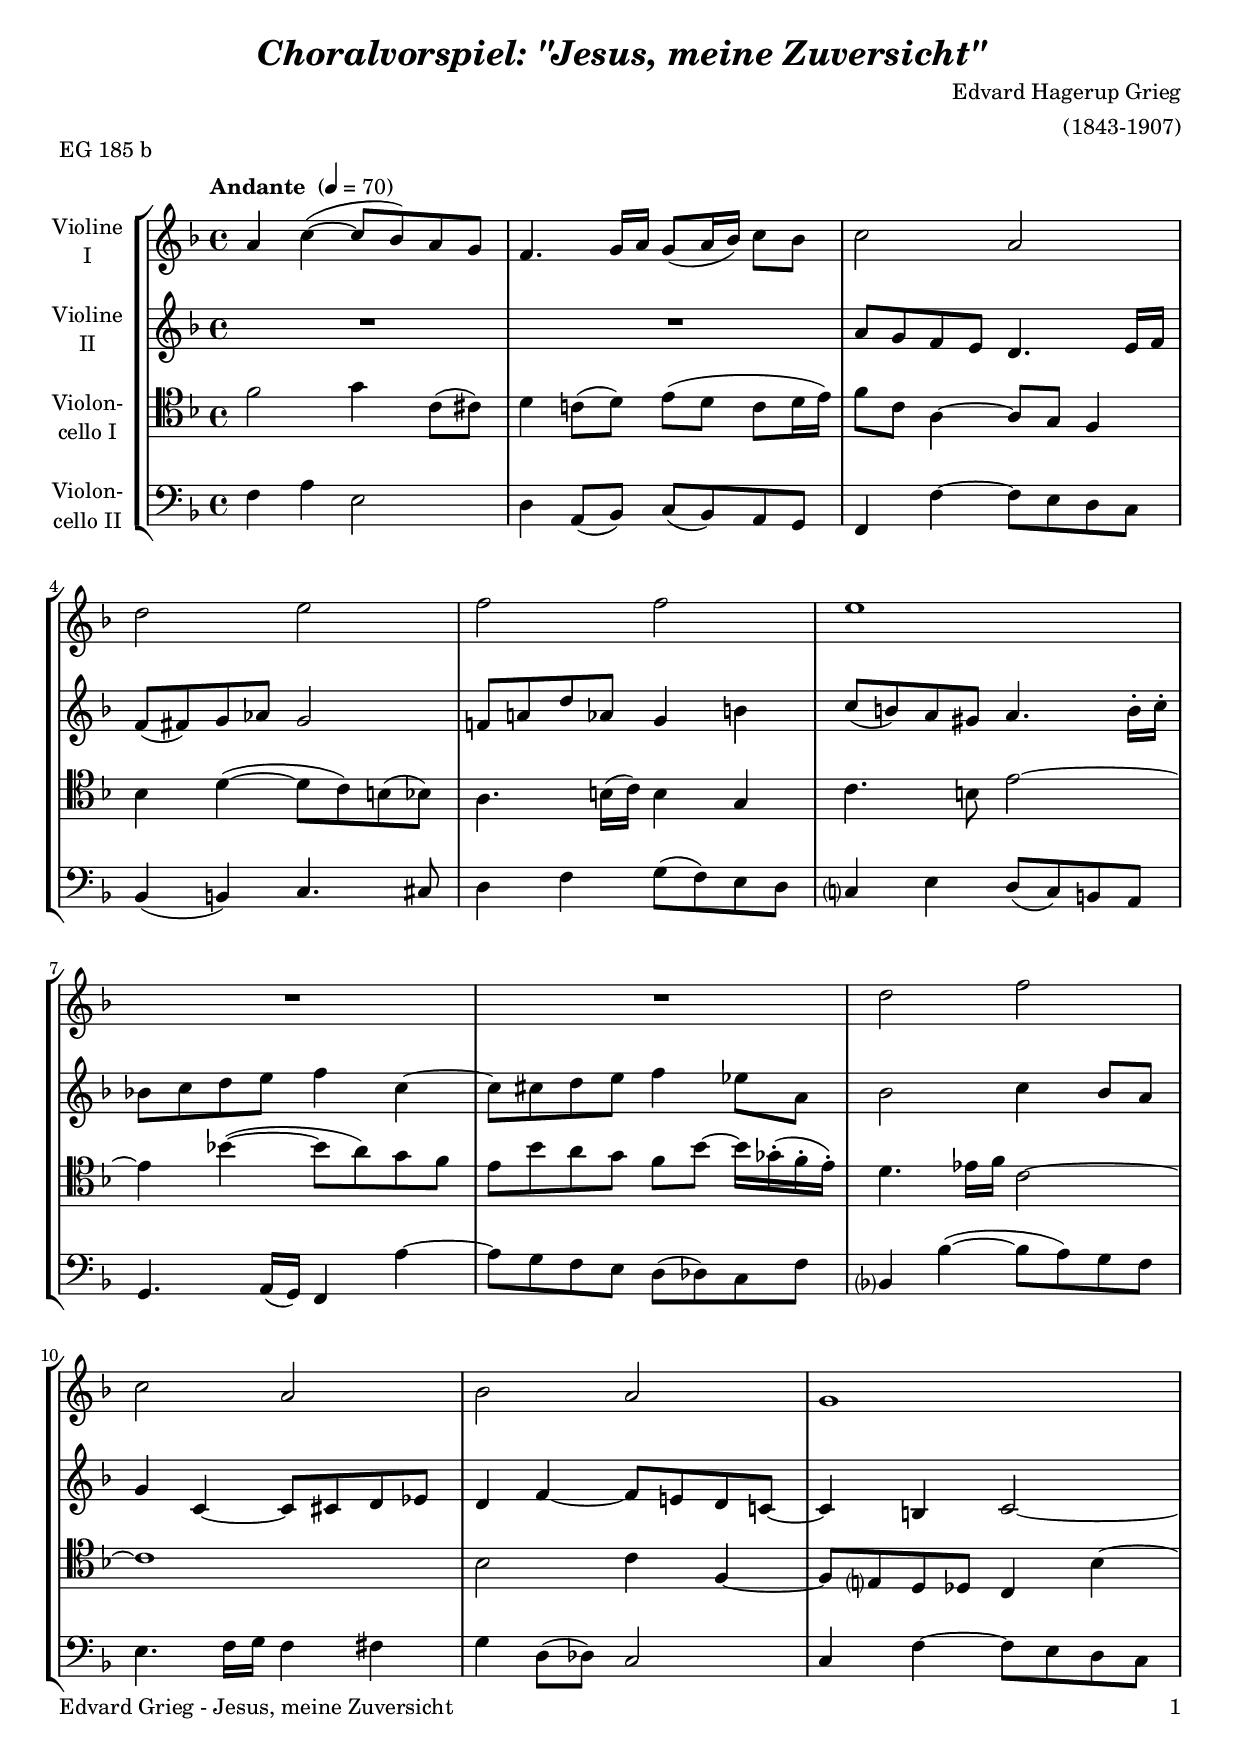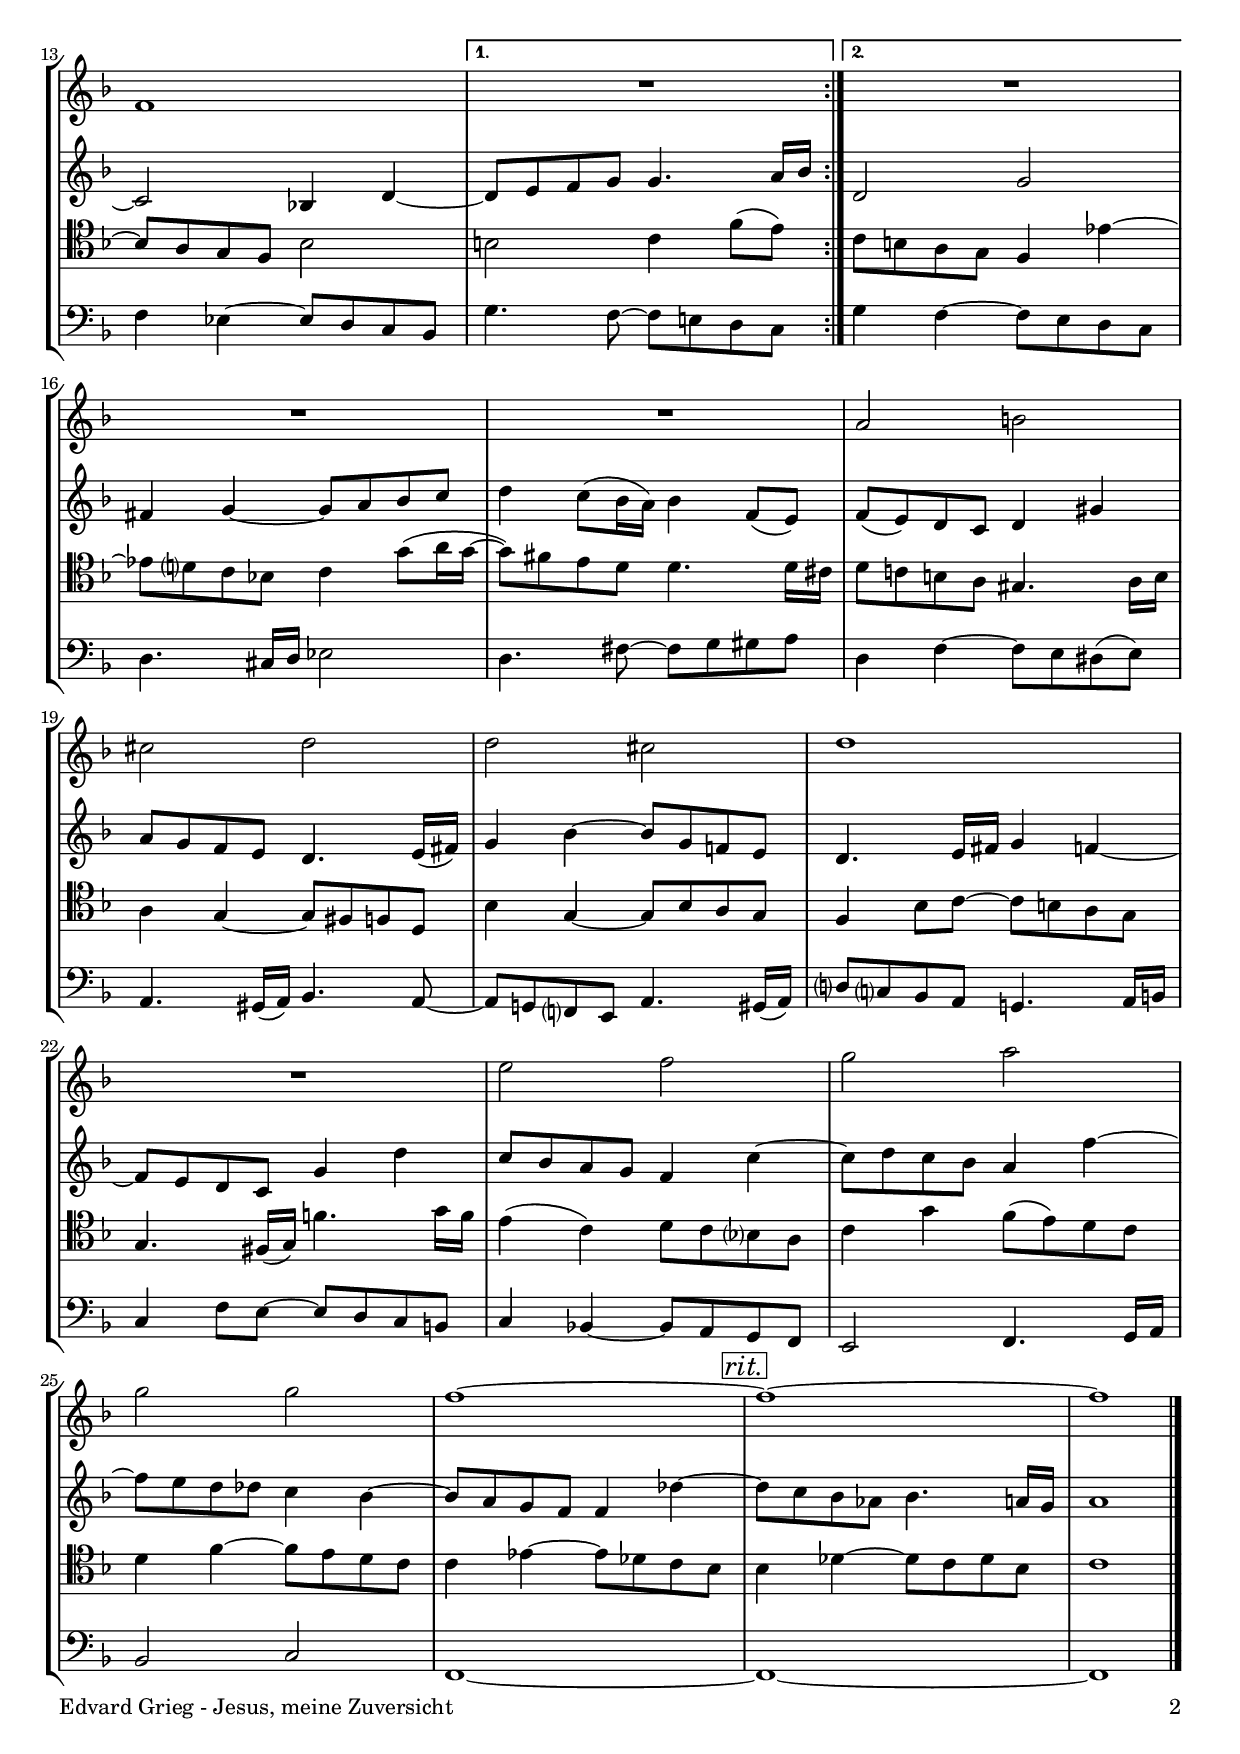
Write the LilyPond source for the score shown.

\version "2.24.1"
\include "deutsch.ly"

#(set-global-staff-size 19)

\header {
  title     = \markup \bold \italic "Choralvorspiel: \"Jesus, meine Zuversicht\""
  composer  = "Edvard Hagerup Grieg"
  arranger  = "(1843-1907)"
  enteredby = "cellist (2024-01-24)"
  piece     = "EG 185 b"
}

voiceconsts = {
  \key d \major
  \time 4/4
  \clef "treble"
%  \numericTimeSignature
  \compressEmptyMeasures
  % Set default beaming for all staves
%  \set Timing.beamExceptions = #'()
%  \set Timing.baseMoment     = #(ly:make-moment 1 4)
%  \set Timing.beatStructure  = #'(1 1 1 1)
  \tempo "Andante " 4=70
}

mist = "string ensemble 1"
mivl = "violin"
miba = "cello"
mipz = "pizzicato strings"

rit = \mark \markup \box \italic "rit."

va = \relative c' {
  \voiceconsts

  \repeat volta 2 {
    fis4 a(~ a8 g) fis e
    d4. e16 fis e8( fis16 g) a8 g
    a2 fis
    h cis

    d d
    cis1
    R1*2
    h2 d

    a fis
    g fis
    e1
    d
  }
  \alternative {
    { R1 }
    { R }
  }
  R1*2
  fis2 gis

  ais h
  h ais
  h1
  R
  cis2 d

  e fis
  e e
  d1~ \rit
  d~
  d \bar "|."
}

vb = \relative c' {
  \voiceconsts

  \repeat volta 2 {
    R1*2
    fis8 e d cis h4. cis16 d
    d8( dis) e f e2

    d!8 fis! h f e4 gis
    a8( gis) fis eis fis4. gis16-. a-.
    g!8 a h cis d4 a~
    a8 ais h cis d4 c8 fis,
    g2 a4 g8 fis

    e4 a,~ a8 ais h c
    h4 d~ d8 cis! h a!~
    a4 gis a2~
    a g!4 h~
  }
  \alternative {
    { h8 cis d e e4. fis16 g }
    { h,2 e }
  }
  dis4 e~ e8 fis g a
  h4 a8( g16 fis) g4 d8( cis)
  d( cis) h a h4 eis

  fis8 e d cis h4. cis16( dis)
  e4 g~ g8 e d! cis
  h4. cis16 dis e4 d~
  d8 cis h a e'4 h'
  a8 g fis e d4 a'~

  a8 h a g fis4 d'~
  d8 cis h b a4 g~
  g8 fis e d d4 b'~ \rit
  b8 a g f g4. fis16 e
  fis1 \bar "|."
}

vc = \relative c' {
  \voiceconsts
  \clef "tenor"
  
  \repeat volta 2 {
    d2 e4 a,8( ais)
    h4 a!8( h) cis( h a h16 cis)
    d8 a fis4~ fis8 e d4
    g h(~ h8 a) gis( g)

    fis4. gis16( a) gis4 e
    a4. gis8 cis2~
    cis4 g'!(~ g8 fis) e d
    cis g' fis e d g~ g16 es(-. d-. cis)-.
    h4. c16 d a2~

    a1
    g2 a4 d,~
    d8 cis? h b a4 g'~
    g8 fis e d g2
  }
  \alternative {
    { gis a4 d8( cis) }
    { a gis fis e d4 c'~ }
  }
  c8 h? a g! a4 e'8( fis16 e~
  e8) dis cis h h4. h16 ais
  h8 a! gis fis eis4. fis16 gis

  fis4 e~ e8 dis d h
  g'4 e~ e8 g fis e
  d4 g8 a~ a gis fis e
  e4. dis16( e) d'!4. e16 d
  cis4( a) h8 a g? fis

  a4 e' d8( cis) h a
  h4 d~ d8 cis h a
  a4 c~ c8 b a g \rit
  g4 b~ b8 a b g
  a1 \bar "|."
}

vd = \relative c {
  \voiceconsts
  \clef "bass"
  
  \repeat volta 2 {
    d4 fis cis2
    h4 fis8( g) a( g) fis e
    d4 d'~ d8 cis h a
    g4( gis) a4. ais8

    h4 d e8( d) cis h
    a?4 cis h8( a) gis fis
    e4. fis16( e) d4 fis'~
    fis8 e d cis h( b) a d
    g,?4 g'(~ g8 fis) e d

    cis4. d16 e d4 dis
    e h8( b) a2
    a4 d~ d8 cis h a
    d4 c~ c8 h a g
  }
  \alternative {
    { e'4. d8~ d cis! h a }
    { e'4 d~d8 cis h a }
  }
  h4. ais16 h c2
  h4. dis8~ dis e eis fis
  h,4 d~ d8 cis his( cis)

  fis,4. eis16( fis) g4. fis8~
  fis e! d? cis fis4. eis16( fis)
  h?8 a? g fis e!4. fis16 gis
  a4 d8 cis~ cis h a gis
  a4 g!~ g8 fis e d

  cis2 d4. e16 fis
  g2 a
  d,1~ \rit
  d~
  d \bar "|."
}


music = \new StaffGroup <<
      \new Staff {
	\set Staff.midiInstrument = \mivl
	\set Staff.instrumentName = \markup \center-column { "Violine" "I" }
	\transpose d f { \va }
      }

      \new Staff {
	\set Staff.midiInstrument = \mivl
	\set Staff.instrumentName = \markup \center-column { "Violine" "II" }
	\transpose d f { \vb }
      }

      \new Staff {
	\set Staff.midiInstrument = \miba
	\set Staff.instrumentName = \markup \center-column { "Violon-" "cello I" }
	\transpose d f { \vc }
      }

      \new Staff {
	\set Staff.midiInstrument = \miba
	\set Staff.instrumentName = \markup \center-column { "Violon-" "cello II" }
	\transpose d f { \vd }
      }
>>

\book {
   \paper {
    print-page-number = ##t
    print-first-page-number = ##t
    ragged-last-bottom = ##f
    oddHeaderMarkup = \markup \null
    evenHeaderMarkup = \markup \null
    oddFooterMarkup = \markup {
      \fill-line {
        \if \should-print-page-number
        "Edvard Grieg - Jesus, meine Zuversicht" \fromproperty #'page:page-number-string
      }
    }
    evenFooterMarkup = \oddFooterMarkup
  } \score {
    \music
    \layout {}
  }

  \score {
    \unfoldRepeats \music

    \midi {
      \context {
        \Score
      }
    }
  }
}